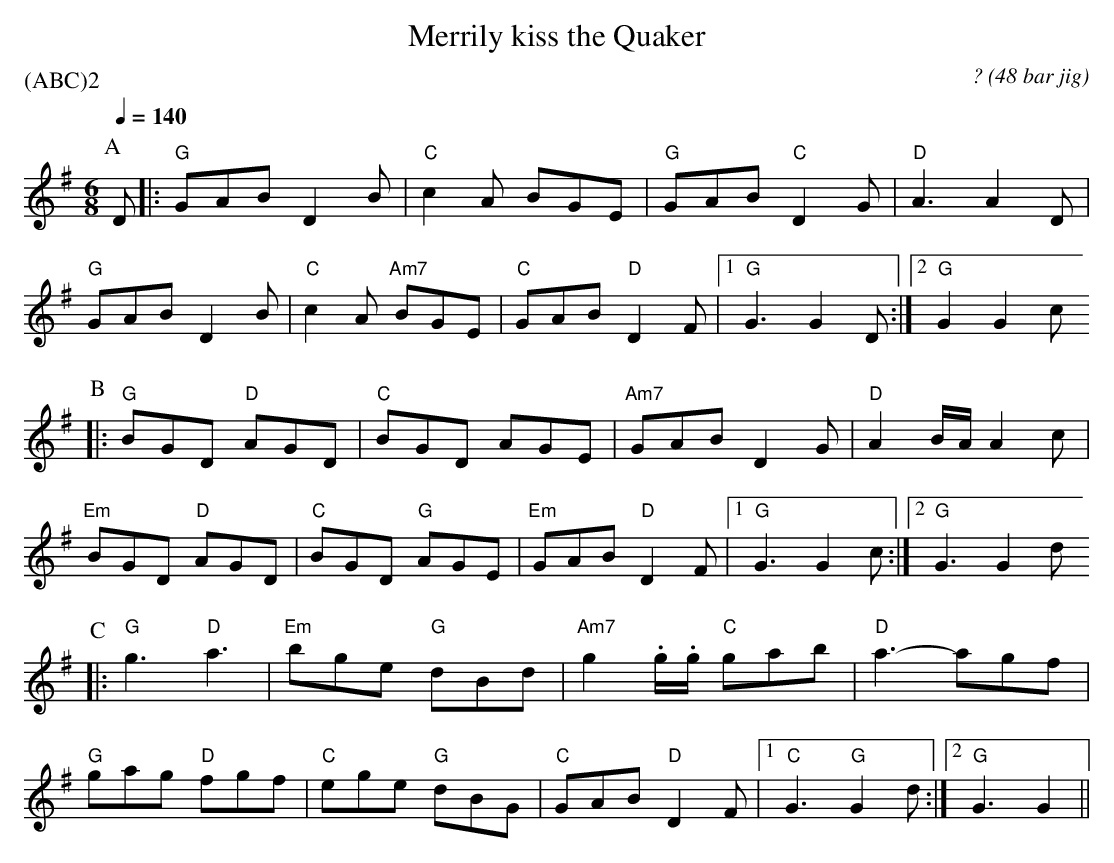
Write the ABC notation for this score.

X:1
T:Merrily kiss the Quaker
C:? (48 bar jig)
P:(ABC)2
M:6/8
L:1/8
Q:1/4=140
K:G
V:1
P:A
D|:"G"GAB D2B|"C"c2A BGE|"G"GAB "C"D2G|"D"A3 A2D|
"G"GAB D2B|"C"c2A "Am7"BGE|"C"GAB "D"D2F|1"G"G3 G2D:|2"G"G2G2c
P:B
|:"G"BGD "D"AGD|"C"BGD AGE|"Am7"GAB D2G|"D"A2B/2A/2 A2c|
"Em"BGD "D"AGD|"C"BGD "G"AGE|"Em"GAB "D"D2F|1"G"G3 G2c:|2"G"G3 G2d
P:C
|:"G"g3 "D"a3|"Em"bge "G"dBd|"Am7"g2.g/2.g/2 "C"gab|"D"a3 -agf|
"G"gag "D"fgf|"C"ege "G"dBG|"C"GAB "D"D2F|1"C"G3 "G"G2d:|2"G"G3 G2||
